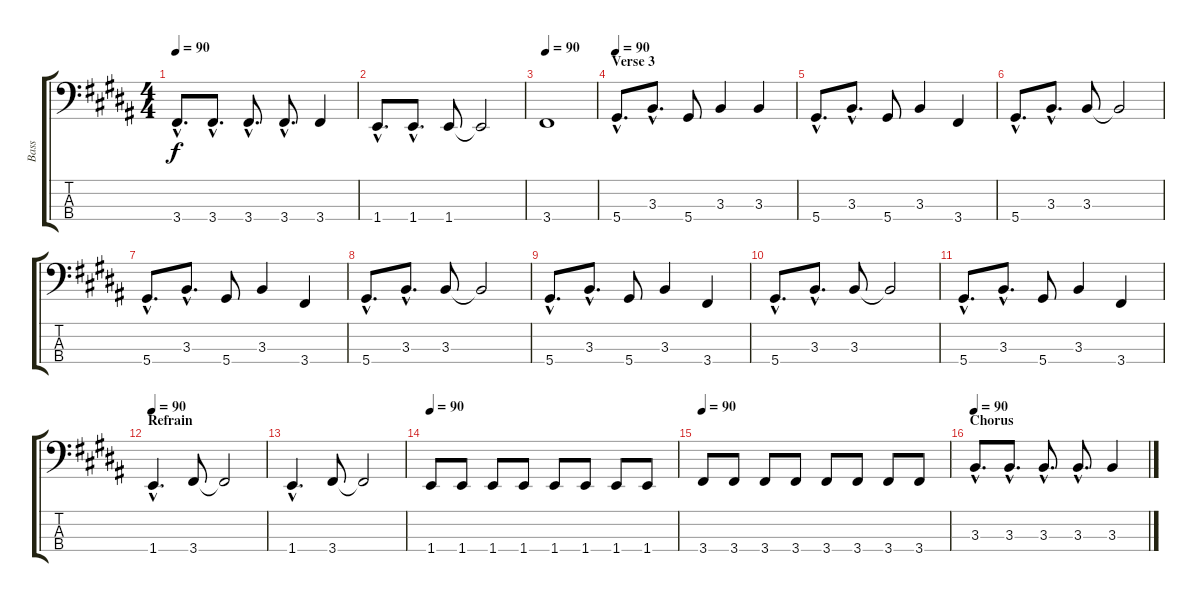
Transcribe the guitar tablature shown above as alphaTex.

\track ("Bass" "Bass") {instrument electricbassfinger}
\staff {score tabs}
\tuning (Gb2 Db2 Ab1 Eb1) {hide}
\ts (4 4)
\tempo 90
\clef f4
\ks b
3.4{hac}.8{d dy f} 3.4{hac}.8{d} 3.4{hac}.8{d} 3.4{hac}.8{d} 3.4.4 |
1.4{hac}.8{d} 1.4{hac}.8{d} 1.4.8 1.4{t}.2 |
\tempo 90
3.4.1 |
\section ("" "Verse 3")
\tempo 90
5.4{hac}.8{d} 3.3{hac}.8{d} 5.4.8 3.3.4 3.3.4 |
5.4{hac}.8{d} 3.3{hac}.8{d} 5.4.8 3.3.4 3.4.4 |
5.4{hac}.8{d} 3.3{hac}.8{d} 3.3.8 3.3{t}.2 |
5.4{hac}.8{d} 3.3{hac}.8{d} 5.4.8 3.3.4 3.4.4 |
5.4{hac}.8{d} 3.3{hac}.8{d} 3.3.8 3.3{t}.2 |
5.4{hac}.8{d} 3.3{hac}.8{d} 5.4.8 3.3.4 3.4.4 |
5.4{hac}.8{d} 3.3{hac}.8{d} 3.3.8 3.3{t}.2 |
5.4{hac}.8{d} 3.3{hac}.8{d} 5.4.8 3.3.4 3.4.4 |
\section ("" "Refrain")
\tempo 90
1.4{hac}.4{d} 3.4.8 3.4{t}.2 |
1.4{hac}.4{d} 3.4.8 3.4{t}.2 |
\tempo 90
1.4.8 1.4.8 1.4.8 1.4.8 1.4.8 1.4.8 1.4.8 1.4.8 |
\tempo 90
3.4.8 3.4.8 3.4.8 3.4.8 3.4.8 3.4.8 3.4.8 3.4.8 |
\section ("" "Chorus")
\tempo 90
3.3{hac}.8{d volume 14} 3.3{hac}.8{d} 3.3{hac}.8{d} 3.3{hac}.8{d} 3.3.4
